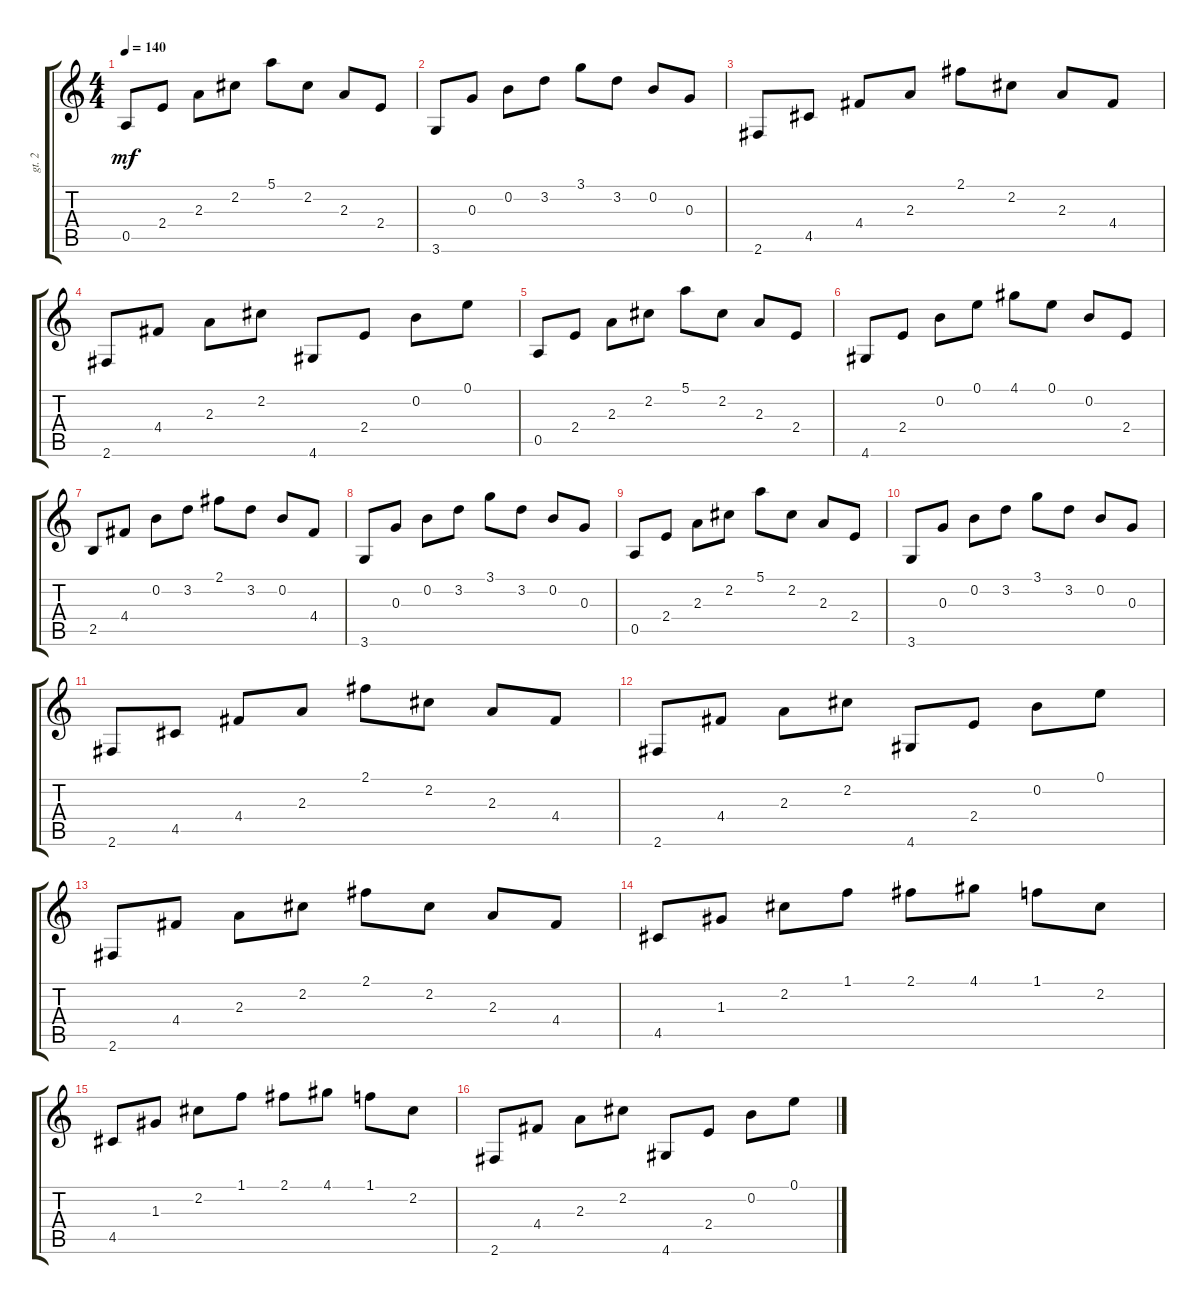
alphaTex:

\track ("gt. 2" "gt. 2") {instrument acousticguitarsteel}
\staff {score tabs}
\tuning (E4 B3 G3 D3 A2 E2) {hide}
\ts (4 4)
\tempo 140
\clef g2
\ks c
0.5.8{dy mf} 2.4.8 2.3.8 2.2.8 5.1.8 2.2.8 2.3.8 2.4.8 |
3.6.8 0.3.8 0.2.8 3.2.8 3.1.8 3.2.8 0.2.8 0.3.8 |
2.6.8 4.5.8 4.4.8 2.3.8 2.1.8 2.2.8 2.3.8 4.4.8 |
2.6.8 4.4.8 2.3.8 2.2.8 4.6.8 2.4.8 0.2.8 0.1.8 |
0.5.8 2.4.8 2.3.8 2.2.8 5.1.8 2.2.8 2.3.8 2.4.8 |
4.6.8 2.4.8 0.2.8 0.1.8 4.1.8 0.1.8 0.2.8 2.4.8 |
2.5.8 4.4.8 0.2.8 3.2.8 2.1.8 3.2.8 0.2.8 4.4.8 |
3.6.8 0.3.8 0.2.8 3.2.8 3.1.8 3.2.8 0.2.8 0.3.8 |
0.5.8 2.4.8 2.3.8 2.2.8 5.1.8 2.2.8 2.3.8 2.4.8 |
3.6.8 0.3.8 0.2.8 3.2.8 3.1.8 3.2.8 0.2.8 0.3.8 |
2.6.8 4.5.8 4.4.8 2.3.8 2.1.8 2.2.8 2.3.8 4.4.8 |
2.6.8 4.4.8 2.3.8 2.2.8 4.6.8 2.4.8 0.2.8 0.1.8 |
2.6.8 4.4.8 2.3.8 2.2.8 2.1.8 2.2.8 2.3.8 4.4.8 |
4.5.8 1.3.8 2.2.8 1.1.8 2.1.8 4.1.8 1.1.8 2.2.8 |
4.5.8 1.3.8 2.2.8 1.1.8 2.1.8 4.1.8 1.1.8 2.2.8 |
2.6.8 4.4.8 2.3.8 2.2.8 4.6.8 2.4.8 0.2.8 0.1.8
